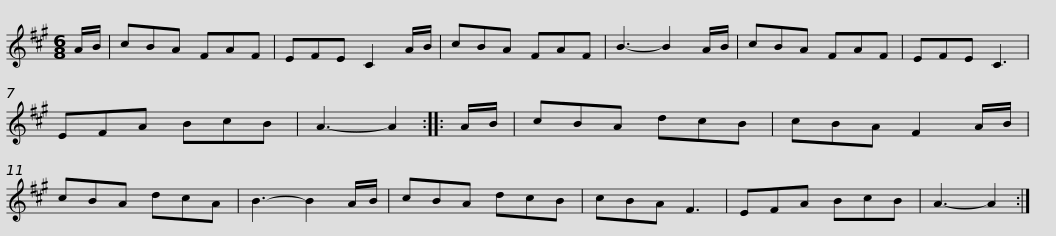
X:1
L:1/8
M:6/8
I:linebreak $
K:A
V:1 treble
V:1
 A/B/ | cBA FAF | EFE C2 A/B/ | cBA FAF | B3- B2 A/B/ | %5
 cBA FAF | EFE C3 | EFA BcB |$ A3- A2 :: A/B/ | %10
 cBA dcB | cBA F2 A/B/ | cBA dcA | B3- B2 A/B/ | cBA dcB | %15
 cBA F3 |$ EFA BcB | A3- A2 :| %18
